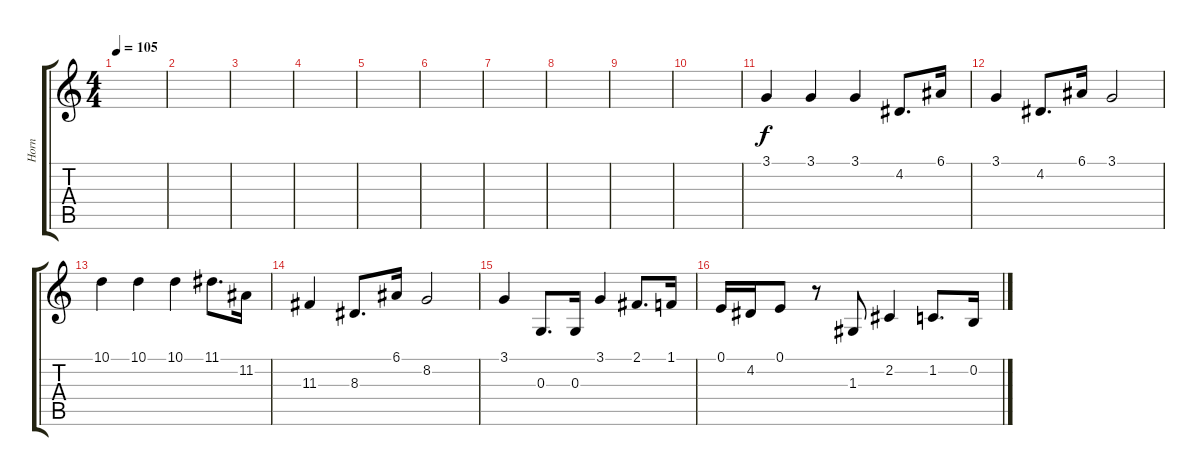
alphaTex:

\track ("Horn" "Horn") {instrument frenchhorn}
\staff {score tabs}
\tuning (E4 B3 G3 D3 A2 E2) {hide}
\ts (4 4)
\tempo 105
\clef g2
\ks c
|
|
|
|
|
|
|
|
|
|
3.1.4 3.1.4 3.1.4 4.2.8{d} 6.1.16 |
3.1.4 4.2.8{d} 6.1.16 3.1.2 |
10.1.4 10.1.4 10.1.4 11.1.8{d} 11.2.16 |
11.3.4 8.3.8{d} 6.1.16 8.2.2 |
3.1.4 0.3.8{d} 0.3.16 3.1.4 2.1.8{d} 1.1.16 |
0.1.16 4.2.16 0.1.8 r.8 1.3.8 2.2.4 1.2.8{d} 0.2.16
